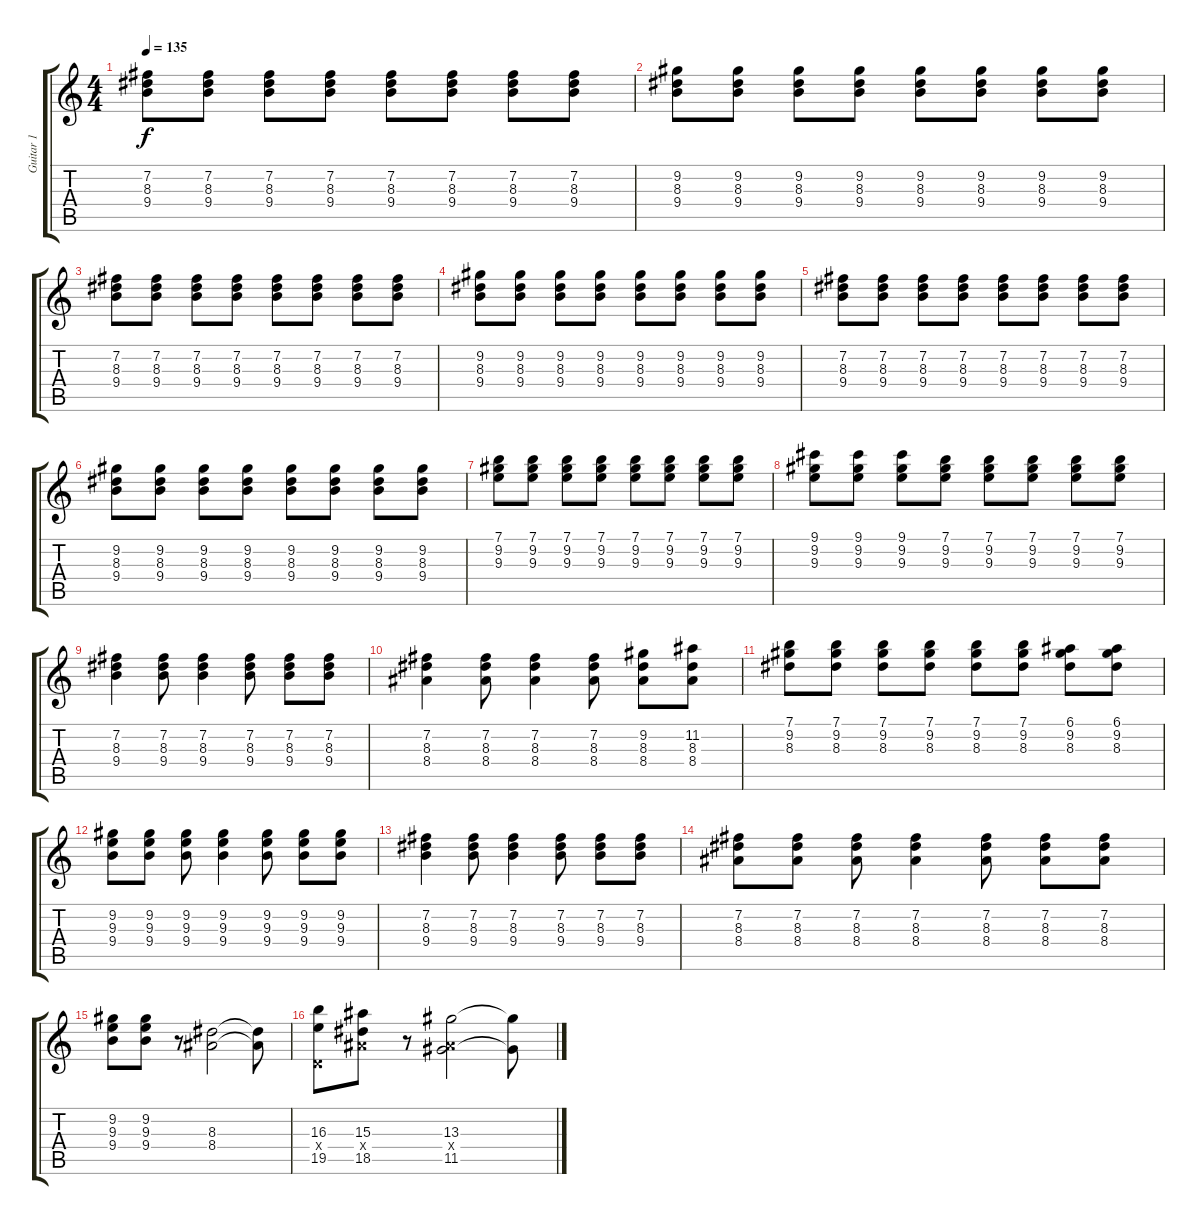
\track ("Guitar 1" "Guitar 1") {instrument overdrivenguitar}
\staff {score tabs}
\tuning (E4 B3 G3 D3 A2 E2) {hide}
\ts (4 4)
\tempo 135
\clef g2
\ks c
(7.2 8.3 9.4).8{dy f} (7.2 8.3 9.4).8 (7.2 8.3 9.4).8 (7.2 8.3 9.4).8 (7.2 8.3 9.4).8 (7.2 8.3 9.4).8 (7.2 8.3 9.4).8 (7.2 8.3 9.4).8 |
(9.2 8.3 9.4).8 (9.2 8.3 9.4).8 (9.2 8.3 9.4).8 (9.2 8.3 9.4).8 (9.2 8.3 9.4).8 (9.2 8.3 9.4).8 (9.2 8.3 9.4).8 (9.2 8.3 9.4).8 |
(7.2 8.3 9.4).8 (7.2 8.3 9.4).8 (7.2 8.3 9.4).8 (7.2 8.3 9.4).8 (7.2 8.3 9.4).8 (7.2 8.3 9.4).8 (7.2 8.3 9.4).8 (7.2 8.3 9.4).8 |
(9.2 8.3 9.4).8 (9.2 8.3 9.4).8 (9.2 8.3 9.4).8 (9.2 8.3 9.4).8 (9.2 8.3 9.4).8 (9.2 8.3 9.4).8 (9.2 8.3 9.4).8 (9.2 8.3 9.4).8 |
(7.2 8.3 9.4).8 (7.2 8.3 9.4).8 (7.2 8.3 9.4).8 (7.2 8.3 9.4).8 (7.2 8.3 9.4).8 (7.2 8.3 9.4).8 (7.2 8.3 9.4).8 (7.2 8.3 9.4).8 |
(9.2 8.3 9.4).8 (9.2 8.3 9.4).8 (9.2 8.3 9.4).8 (9.2 8.3 9.4).8 (9.2 8.3 9.4).8 (9.2 8.3 9.4).8 (9.2 8.3 9.4).8 (9.2 8.3 9.4).8 |
(7.1 9.2 9.3).8 (7.1 9.2 9.3).8 (7.1 9.2 9.3).8 (7.1 9.2 9.3).8 (7.1 9.2 9.3).8 (7.1 9.2 9.3).8 (7.1 9.2 9.3).8 (7.1 9.2 9.3).8 |
(9.1 9.2 9.3).8 (9.1 9.2 9.3).8 (9.1 9.2 9.3).8 (7.1 9.2 9.3).8 (7.1 9.2 9.3).8 (7.1 9.2 9.3).8 (7.1 9.2 9.3).8 (7.1 9.2 9.3).8 |
(7.2 8.3 9.4).4{balance 8} (7.2 8.3 9.4).8 (7.2 8.3 9.4).4 (7.2 8.3 9.4).8 (7.2 8.3 9.4).8 (7.2 8.3 9.4).8 |
(7.2 8.3 8.4).4 (7.2 8.3 8.4).8 (7.2 8.3 8.4).4 (7.2 8.3 8.4).8 (9.2 8.3 8.4).8 (11.2 8.3 8.4).8 |
(7.1 9.2 8.3).8 (7.1 9.2 8.3).8 (7.1 9.2 8.3).8 (7.1 9.2 8.3).8 (7.1 9.2 8.3).8 (7.1 9.2 8.3).8 (6.1 9.2 8.3).8 (6.1 9.2 8.3).8 |
(9.2 9.3 9.4).8 (9.2 9.3 9.4).8 (9.2 9.3 9.4).8 (9.2 9.3 9.4).4 (9.2 9.3 9.4).8 (9.2 9.3 9.4).8 (9.2 9.3 9.4).8 |
(7.2 8.3 9.4).4 (7.2 8.3 9.4).8 (7.2 8.3 9.4).4 (7.2 8.3 9.4).8 (7.2 8.3 9.4).8 (7.2 8.3 9.4).8 |
(7.2 8.3 8.4).8 (7.2 8.3 8.4).8 (7.2 8.3 8.4).8 (7.2 8.3 8.4).4 (7.2 8.3 8.4).8 (7.2 8.3 8.4).8 (7.2 8.3 8.4).8 |
(9.2 9.3 9.4).8 (9.2 9.3 9.4).8 r.8 (8.3 8.4).2 (8.3{t} 8.4{t}).8 |
(16.3 0.4{x} 19.5).8 (15.3 8.4{x} 18.5).8 r.8 (13.3 8.4{x} 11.5).2 (13.3{t} 11.5{t}).8
